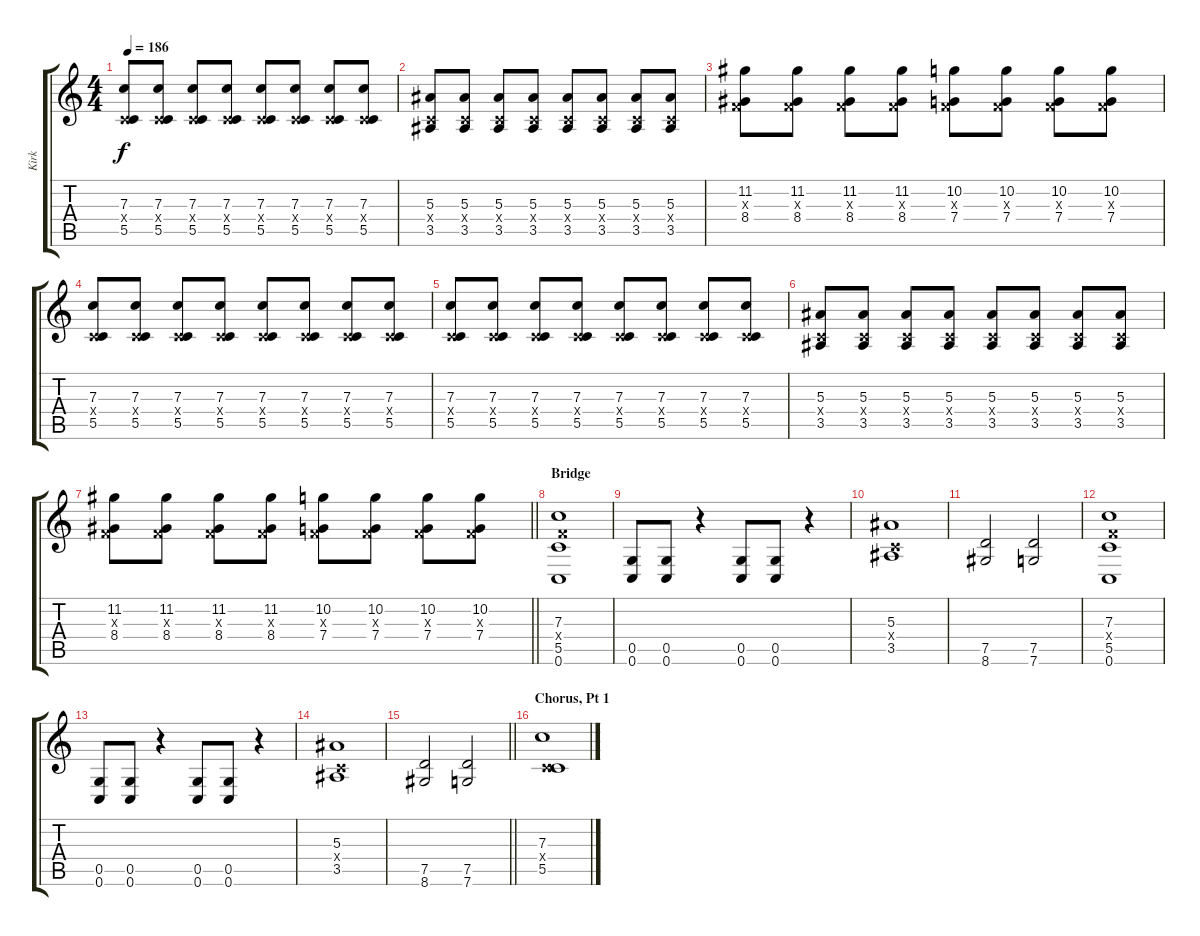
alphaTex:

\track ("Kirk" "Kirk") {instrument distortionguitar}
\staff {score tabs}
\tuning (D4 A3 F3 C3 G2 C2) {hide}
\ts (4 4)
\tempo 186
\clef g2
\ks c
(7.3 0.4{x} 5.5).8{dy f} (7.3 0.4{x} 5.5).8 (7.3 0.4{x} 5.5).8 (7.3 0.4{x} 5.5).8 (7.3 0.4{x} 5.5).8 (7.3 0.4{x} 5.5).8 (7.3 0.4{x} 5.5).8 (7.3 0.4{x} 5.5).8 |
(5.3 0.4{x} 3.5).8 (5.3 0.4{x} 3.5).8 (5.3 0.4{x} 3.5).8 (5.3 0.4{x} 3.5).8 (5.3 0.4{x} 3.5).8 (5.3 0.4{x} 3.5).8 (5.3 0.4{x} 3.5).8 (5.3 0.4{x} 3.5).8 |
(11.2 0.3{x} 8.4).8 (11.2 0.3{x} 8.4).8 (11.2 0.3{x} 8.4).8 (11.2 0.3{x} 8.4).8 (10.2 0.3{x} 7.4).8 (10.2 0.3{x} 7.4).8 (10.2 0.3{x} 7.4).8 (10.2 0.3{x} 7.4).8 |
(7.3 0.4{x} 5.5).8 (7.3 0.4{x} 5.5).8 (7.3 0.4{x} 5.5).8 (7.3 0.4{x} 5.5).8 (7.3 0.4{x} 5.5).8 (7.3 0.4{x} 5.5).8 (7.3 0.4{x} 5.5).8 (7.3 0.4{x} 5.5).8 |
(7.3 0.4{x} 5.5).8 (7.3 0.4{x} 5.5).8 (7.3 0.4{x} 5.5).8 (7.3 0.4{x} 5.5).8 (7.3 0.4{x} 5.5).8 (7.3 0.4{x} 5.5).8 (7.3 0.4{x} 5.5).8 (7.3 0.4{x} 5.5).8 |
(5.3 0.4{x} 3.5).8 (5.3 0.4{x} 3.5).8 (5.3 0.4{x} 3.5).8 (5.3 0.4{x} 3.5).8 (5.3 0.4{x} 3.5).8 (5.3 0.4{x} 3.5).8 (5.3 0.4{x} 3.5).8 (5.3 0.4{x} 3.5).8 |
\barLineRight lightlight
(11.2 0.3{x} 8.4).8 (11.2 0.3{x} 8.4).8 (11.2 0.3{x} 8.4).8 (11.2 0.3{x} 8.4).8 (10.2 0.3{x} 7.4).8 (10.2 0.3{x} 7.4).8 (10.2 0.3{x} 7.4).8 (10.2 0.3{x} 7.4).8 |
\section ("" "Bridge")
(7.3 5.4{x} 5.5 0.6).1 |
(0.5 0.6).8 (0.5 0.6).8 r.4 (0.5 0.6).8 (0.5 0.6).8 r.4 |
(5.3 0.4{x} 3.5).1 |
(7.5 8.6).2 (7.5 7.6).2 |
(7.3 5.4{x} 5.5 0.6).1 |
(0.5 0.6).8 (0.5 0.6).8 r.4 (0.5 0.6).8 (0.5 0.6).8 r.4 |
(5.3 0.4{x} 3.5).1 |
\barLineRight lightlight
(7.5 8.6).2 (7.5 7.6).2 |
\section ("" "Chorus, Pt 1")
(7.3 0.4{x} 5.5).1
